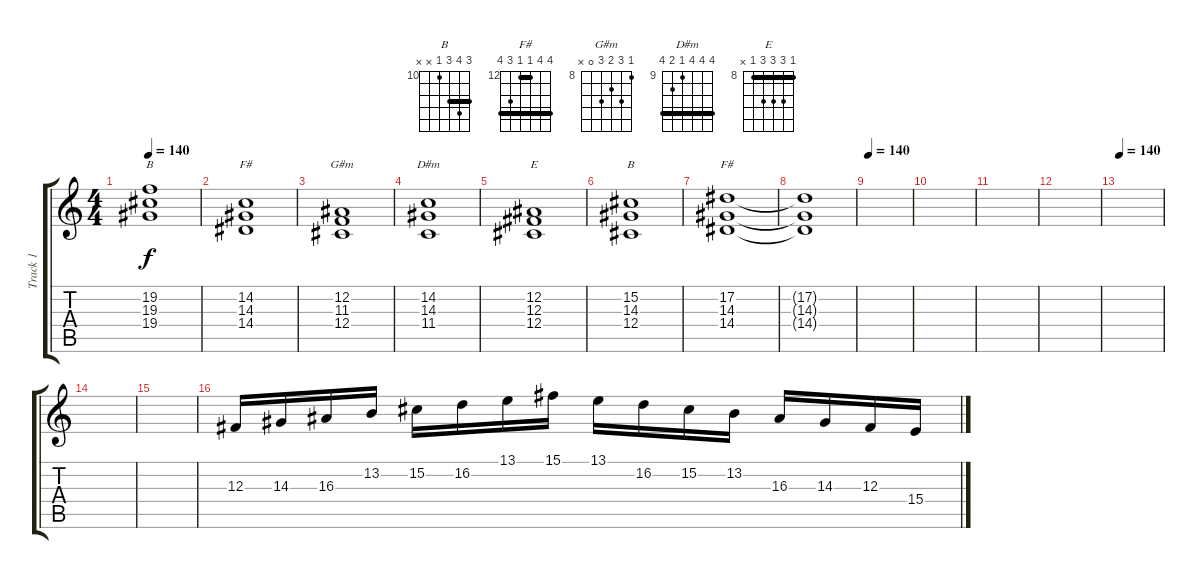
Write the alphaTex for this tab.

\track ("Track 1" "Track 1") {instrument stringensemble1}
\staff {score tabs}
\tuning (Eb4 Bb3 Gb3 Db3 Ab2 Eb2) {hide}
\chord ("B" 15 17 17 17 15 x) {firstfret 15 barre 15}
\chord ("F#" 10 12 12 12 10 x) {firstfret 10 barre 10}
\chord ("G#m" 8 10 9 10 0 x) {firstfret 8}
\chord ("D#m" 12 12 12 9 10 12) {firstfret 9 barre 12}
\chord ("E" 8 10 10 10 8 x) {firstfret 8 barre 8}
\chord ("B" 12 13 12 10 x x) {firstfret 10 barre 12}
\chord ("F#" 15 15 12 12 14 15) {firstfret 12 barre (12 15)}
\ts (4 4)
\tempo 140
\clef g2
\ks aminor
(19.2 19.3 19.4).1{ch "B" dy f} |
(14.2 14.3 14.4).1{ch "F#"} |
(12.2 11.3 12.4).1{ch "G#m"} |
(14.2 14.3 11.4).1{ch "D#m"} |
(12.2 12.3 12.4).1{ch "E"} |
(15.2 14.3 12.4).1{ch "B"} |
(17.2 14.3 14.4).1{ch "F#"} |
(17.2{t} 14.3{t} 14.4{t}).1 |
\tempo 140
|
|
|
|
\tempo 140
|
|
|
12.3.16 14.3.16 16.3.16 13.2.16 15.2.16 16.2.16 13.1.16 15.1.16 13.1.16 16.2.16 15.2.16 13.2.16 16.3.16 14.3.16 12.3.16 15.4.16
